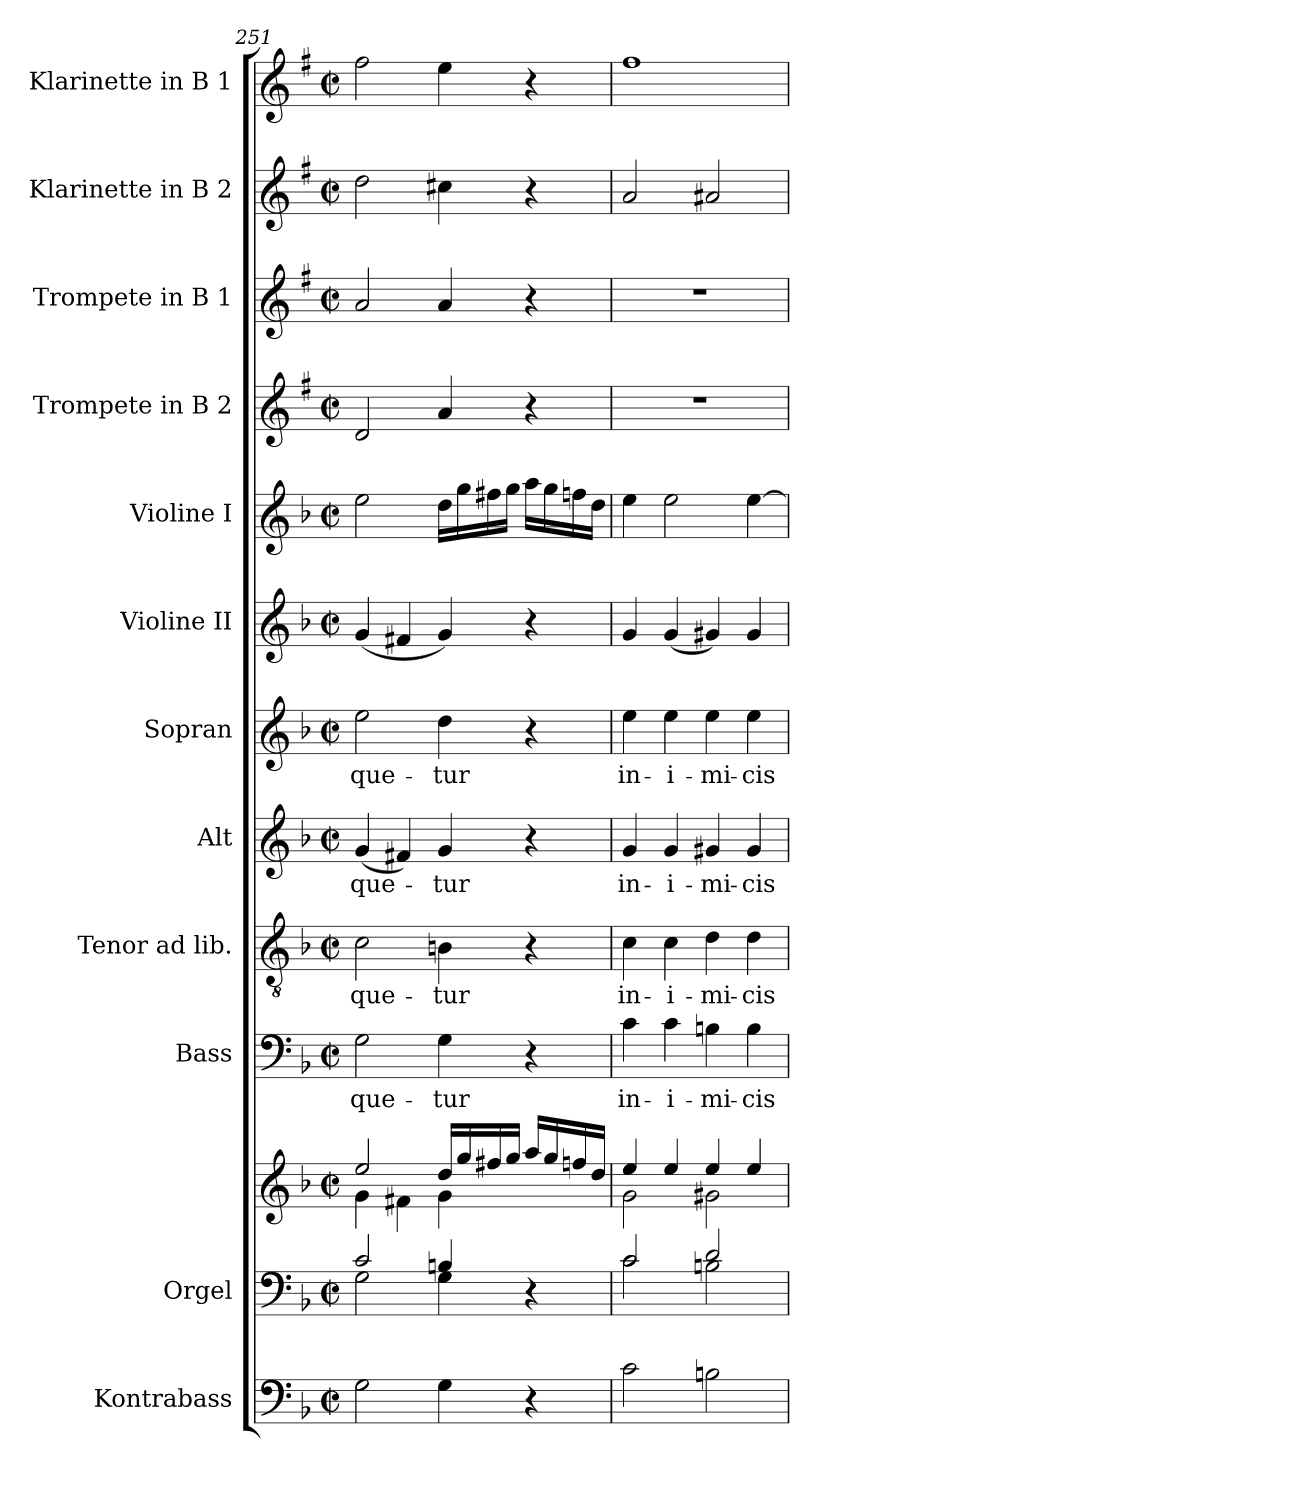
**kern	**kern	**kern	**kern	**text	**kern	**text	**kern	**text	**kern	**text	**kern	**kern	**kern	**kern	**kern	**kern
*part12	*part11	*part11	*part10	*part10	*part9	*part9	*part8	*part8	*part7	*part7	*part6	*part5	*part4	*part3	*part2	*part1
*staff13	*staff12	*staff11	*staff10	*staff10	*staff9	*staff9	*staff8	*staff8	*staff7	*staff7	*staff6	*staff5	*staff4	*staff3	*staff2	*staff1
*I"Kontrabass	*I"Orgel	*	*I"Bass	*	*I"Tenor ad lib.	*	*I"Alt	*	*I"Sopran	*	*I"Violine II	*I"Violine I	*I"Trompete in B 2	*I"Trompete in B 1	*I"Klarinette in B 2	*I"Klarinette in B 1
*I'Kb.	*I'Org.	*	*I'B	*	*I'T	*	*I'A	*	*I'S	*	*I'Vl. II	*I'Vl. I	*	*	*	*
*clefF4	*clefF4	*clefG2	*clefF4	*	*clefGv2	*	*clefG2	*	*clefG2	*	*clefG2	*clefG2	*clefG2	*clefG2	*clefG2	*clefG2
*ITrd7c12	*	*	*	*	*	*	*	*	*	*	*	*	*ITrd1c2	*ITrd1c2	*ITrd1c2	*ITrd1c2
*k[b-]	*k[b-]	*k[b-]	*k[b-]	*	*k[b-]	*	*k[b-]	*	*k[b-]	*	*k[b-]	*k[b-]	*k[b-]	*k[b-]	*k[b-]	*k[b-]
*F:	*F:	*F:	*F:	*	*F:	*	*F:	*	*F:	*	*F:	*F:	*F:	*F:	*F:	*F:
*M2/2	*M2/2	*M2/2	*M2/2	*	*M2/2	*	*M2/2	*	*M2/2	*	*M2/2	*M2/2	*M2/2	*M2/2	*M2/2	*M2/2
*met(c|)	*met(c|)	*met(c|)	*met(c|)	*	*met(c|)	*	*met(c|)	*	*met(c|)	*	*met(c|)	*met(c|)	*met(c|)	*met(c|)	*met(c|)	*met(c|)
=251	=251	=251	=251	=251	=251	=251	=251	=251	=251	=251	=251	=251	=251	=251	=251	=251
*	*^	*^	*	*	*	*	*	*	*	*	*	*	*	*	*	*
!	!	!	!	!	!	!LO:LY:b	!	!LO:LY:b	!	!LO:LY:b	!	!LO:LY:b	!	!	!	!	!	!
2GG\	2c/	2G\	2ee/	4g\	2G\	-que-	2c\	-que-	(<4g/	-que-	2ee\	-que-	(<4g/	2ee\	2c/	2g/	2cc\	2ee\
.	.	.	.	4f#X\	.	.	.	.	4f#X/)	.	.	.	4f#X/	.	.	.	.	.
!	!	!	!	!	!	!LO:LY:b	!	!LO:LY:b	!	!LO:LY:b	!	!LO:LY:b	!	!	!	!	!	!
4GG\	4Bn/	4G\	16dd/LL	4g\	4G\	-tur	4Bn\	-tur	4g/	-tur	4dd\	-tur	4g/)	16dd\LL	4g/	4g/	4bn\	4dd\
.	.	.	16gg/	.	.	.	.	.	.	.	.	.	.	16gg\	.	.	.	.
.	.	.	16ff#X/	.	.	.	.	.	.	.	.	.	.	16ff#X\	.	.	.	.
.	.	.	16gg/JJ	.	.	.	.	.	.	.	.	.	.	16gg\JJ	.	.	.	.
4r	4ryy	4r	16aa/LL	4ryy	4r	.	4r	.	4r	.	4r	.	4r	16aa\LL	4r	4r	4r	4r
.	.	.	16gg/	.	.	.	.	.	.	.	.	.	.	16gg\	.	.	.	.
.	.	.	16ffn/	.	.	.	.	.	.	.	.	.	.	16ffn\	.	.	.	.
.	.	.	16dd/JJ	.	.	.	.	.	.	.	.	.	.	16dd\JJ	.	.	.	.
=252	=252	=252	=252	=252	=252	=252	=252	=252	=252	=252	=252	=252	=252	=252	=252	=252	=252	=252
!	!	!	!	!	!	!LO:LY:b	!	!LO:LY:b	!	!LO:LY:b	!	!LO:LY:b	!	!	!	!	!	!
2C\	2c/	2c\	4ee/	2g\	4c\	in-	4c\	in-	4g/	in-	4ee\	in-	4g/	4ee\	1r	1r	2g/	1ee
!	!	!	!	!	!	!LO:LY:b	!	!LO:LY:b	!	!LO:LY:b	!	!LO:LY:b	!	!	!	!	!	!
.	.	.	4ee/	.	4c\	-i-	4c\	-i-	4g/	-i-	4ee\	-i-	(<4g/	2ee\	.	.	.	.
!	!	!	!	!	!	!LO:LY:b	!	!LO:LY:b	!	!LO:LY:b	!	!LO:LY:b	!	!	!	!	!	!
2BBn\	2d/	2Bn\	4ee/	2g#X\	4Bn\	-mi-	4d\	-mi-	4g#X/	-mi-	4ee\	-mi-	4g#X/)	.	.	.	2g#X/	.
!	!	!	!	!	!	!LO:LY:b	!	!LO:LY:b	!	!LO:LY:b	!	!LO:LY:b	!	!	!	!	!	!
.	.	.	4ee/	.	4B\	-cis	4d\	-cis	4g#/	-cis	4ee\	-cis	4g#/	[4ee\	.	.	.	.
*	*v	*v	*	*	*	*	*	*	*	*	*	*	*	*	*	*	*	*
*	*	*v	*v	*	*	*	*	*	*	*	*	*	*	*	*	*	*
=	=	=	=	=	=	=	=	=	=	=	=	=	=	=	=	=
*-	*-	*-	*-	*-	*-	*-	*-	*-	*-	*-	*-	*-	*-	*-	*-	*-
